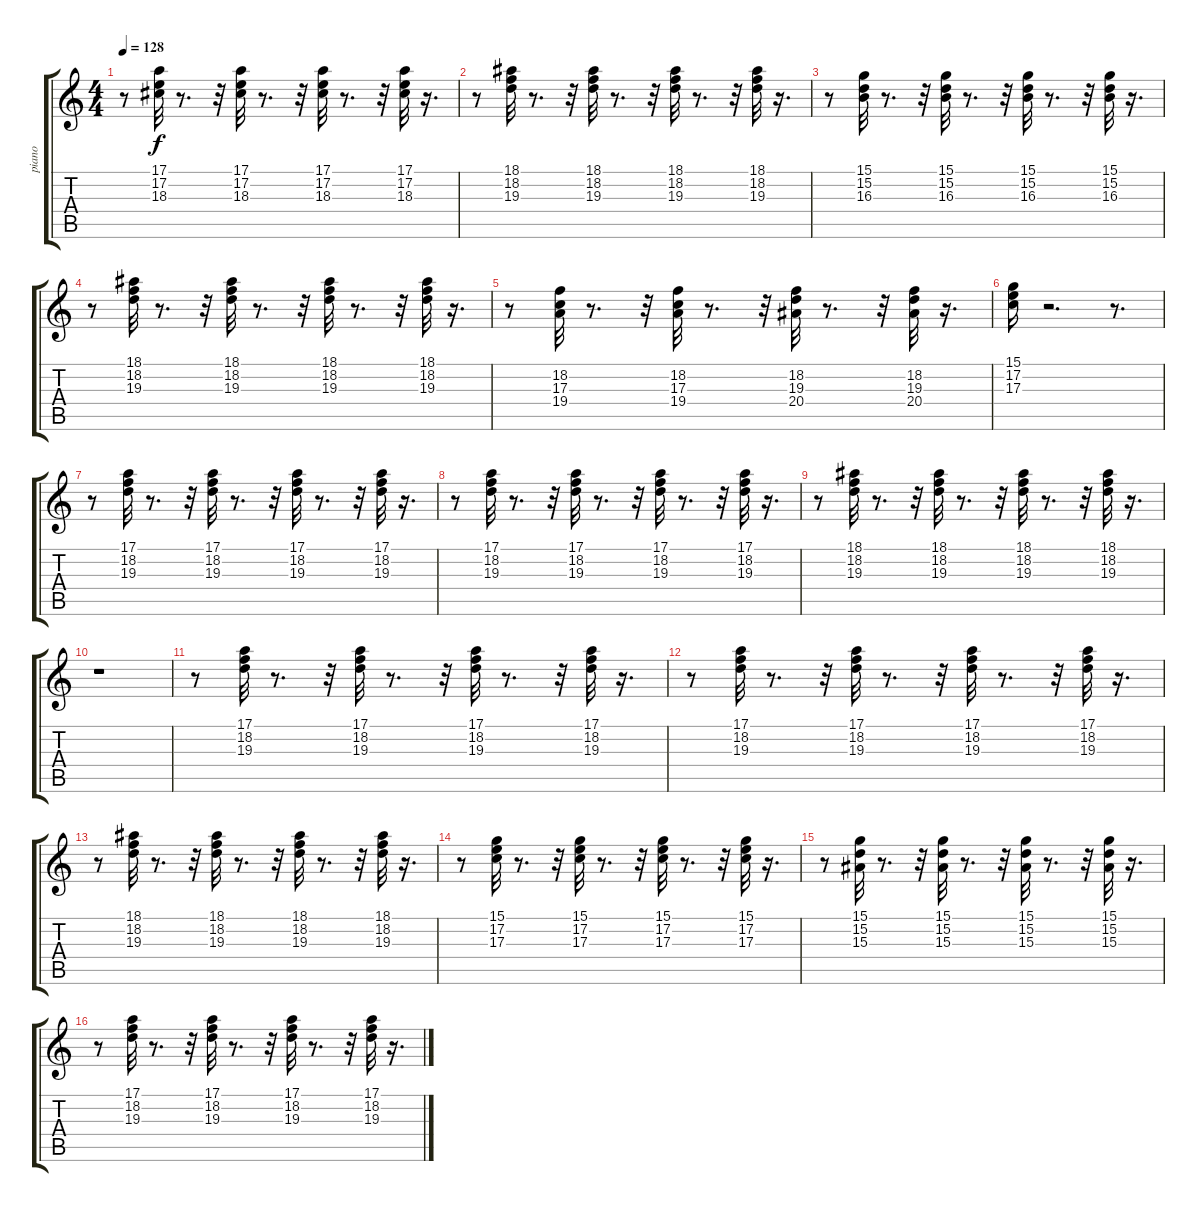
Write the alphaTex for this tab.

\track ("piano" "piano") {instrument electricgrandpiano}
\staff {score tabs}
\tuning (E4 B3 G3 D3 A2 E2) {hide}
\ts (4 4)
\tempo 128
\clef g2
\ks c
r.8{dy f} (17.1 17.2 18.3).32 r.8{d} r.32 (17.1 17.2 18.3).32 r.8{d} r.32 (17.1 17.2 18.3).32 r.8{d} r.32 (17.1 17.2 18.3).32 r.16{d} |
r.8 (18.1 18.2 19.3).32 r.8{d} r.32 (18.1 18.2 19.3).32 r.8{d} r.32 (18.1 18.2 19.3).32 r.8{d} r.32 (18.1 18.2 19.3).32 r.16{d} |
r.8 (15.1 15.2 16.3).32 r.8{d} r.32 (15.1 15.2 16.3).32 r.8{d} r.32 (15.1 15.2 16.3).32 r.8{d} r.32 (15.1 15.2 16.3).32 r.16{d} |
r.8 (18.1 18.2 19.3).32 r.8{d} r.32 (18.1 18.2 19.3).32 r.8{d} r.32 (18.1 18.2 19.3).32 r.8{d} r.32 (18.1 18.2 19.3).32 r.16{d} |
r.8 (18.2 17.3 19.4).32 r.8{d} r.32 (18.2 17.3 19.4).32 r.8{d} r.32 (18.2 19.3 20.4).32 r.8{d} r.32 (18.2 19.3 20.4).32 r.16{d} |
(15.1 17.2 17.3).16 r.2{d} r.8{d} |
r.8 (17.1 18.2 19.3).32 r.8{d} r.32 (17.1 18.2 19.3).32 r.8{d} r.32 (17.1 18.2 19.3).32 r.8{d} r.32 (17.1 18.2 19.3).32 r.16{d} |
r.8 (17.1 18.2 19.3).32 r.8{d} r.32 (17.1 18.2 19.3).32 r.8{d} r.32 (17.1 18.2 19.3).32 r.8{d} r.32 (17.1 18.2 19.3).32 r.16{d} |
r.8 (18.1 18.2 19.3).32 r.8{d} r.32 (18.1 18.2 19.3).32 r.8{d} r.32 (18.1 18.2 19.3).32 r.8{d} r.32 (18.1 18.2 19.3).32 r.16{d} |
r.1 |
r.8 (17.1 18.2 19.3).32 r.8{d} r.32 (17.1 18.2 19.3).32 r.8{d} r.32 (17.1 18.2 19.3).32 r.8{d} r.32 (17.1 18.2 19.3).32 r.16{d} |
r.8 (17.1 18.2 19.3).32 r.8{d} r.32 (17.1 18.2 19.3).32 r.8{d} r.32 (17.1 18.2 19.3).32 r.8{d} r.32 (17.1 18.2 19.3).32 r.16{d} |
r.8 (18.1 18.2 19.3).32 r.8{d} r.32 (18.1 18.2 19.3).32 r.8{d} r.32 (18.1 18.2 19.3).32 r.8{d} r.32 (18.1 18.2 19.3).32 r.16{d} |
r.8 (15.1 17.2 17.3).32 r.8{d} r.32 (15.1 17.2 17.3).32 r.8{d} r.32 (15.1 17.2 17.3).32 r.8{d} r.32 (15.1 17.2 17.3).32 r.16{d} |
r.8 (15.1 15.2 15.3).32 r.8{d} r.32 (15.1 15.2 15.3).32 r.8{d} r.32 (15.1 15.2 15.3).32 r.8{d} r.32 (15.1 15.2 15.3).32 r.16{d} |
r.8 (17.1 18.2 19.3).32 r.8{d} r.32 (17.1 18.2 19.3).32 r.8{d} r.32 (17.1 18.2 19.3).32 r.8{d} r.32 (17.1 18.2 19.3).32 r.16{d}
